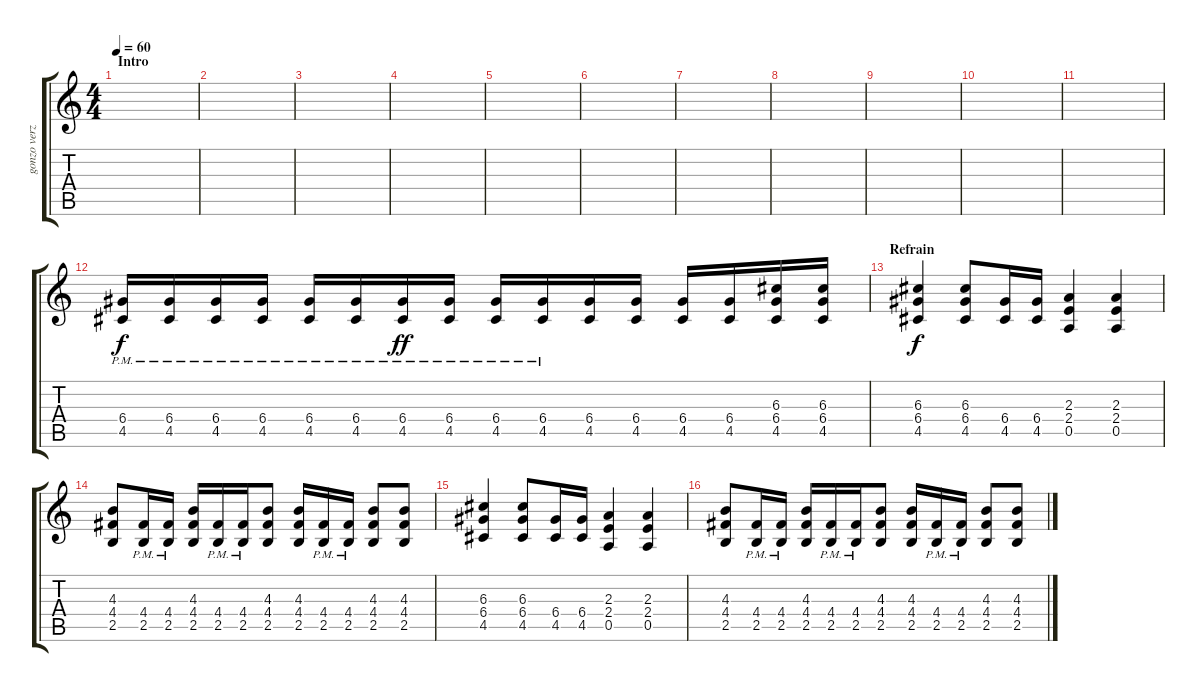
\track ("gonzo verzerrt" "gonzo verz") {instrument distortionguitar}
\staff {score tabs}
\tuning (E4 B3 G3 D3 A2 E2) {hide}
\ts (4 4)
\section ("" "Intro")
\tempo 60
\clef g2
\ks c
|
|
|
|
|
|
|
|
|
|
|
(6.4{pm} 4.5{pm}).16 (6.4{pm} 4.5{pm}).16 (6.4{pm} 4.5{pm}).16 (6.4{pm} 4.5{pm}).16 (6.4{pm} 4.5{pm}).16 (6.4{pm} 4.5{pm}).16 (6.4{pm} 4.5{pm}).16{dy ff} (6.4{pm} 4.5{pm}).16 (6.4{pm} 4.5{pm}).16 (6.4{pm} 4.5{pm}).16 (6.4 4.5).16 (6.4 4.5).16 (6.4 4.5).16 (6.4 4.5).16 (6.3 6.4 4.5).16 (6.3 6.4 4.5).16 |
\section ("" "Refrain")
(6.3 6.4 4.5).4{dy f} (6.3 6.4 4.5).8 (6.4 4.5).16 (6.4 4.5).16 (2.3 2.4 0.5).4 (2.3 2.4 0.5).4 |
(4.3 4.4 2.5).8 (4.4{pm} 2.5{pm}).16 (4.4{pm} 2.5{pm}).16 (4.3 4.4 2.5).16 (4.4{pm} 2.5{pm}).16 (4.4{pm} 2.5{pm}).16 (4.3 4.4 2.5).8 (4.3 4.4 2.5).16 (4.4{pm} 2.5{pm}).16 (4.4{pm} 2.5{pm}).16 (4.3 4.4 2.5).8 (4.3 4.4 2.5).8 |
(6.3 6.4 4.5).4 (6.3 6.4 4.5).8 (6.4 4.5).16 (6.4 4.5).16 (2.3 2.4 0.5).4 (2.3 2.4 0.5).4 |
(4.3 4.4 2.5).8 (4.4{pm} 2.5{pm}).16 (4.4{pm} 2.5{pm}).16 (4.3 4.4 2.5).16 (4.4{pm} 2.5{pm}).16 (4.4{pm} 2.5{pm}).16 (4.3 4.4 2.5).8 (4.3 4.4 2.5).16 (4.4{pm} 2.5{pm}).16 (4.4{pm} 2.5{pm}).16 (4.3 4.4 2.5).8 (4.3 4.4 2.5).8
